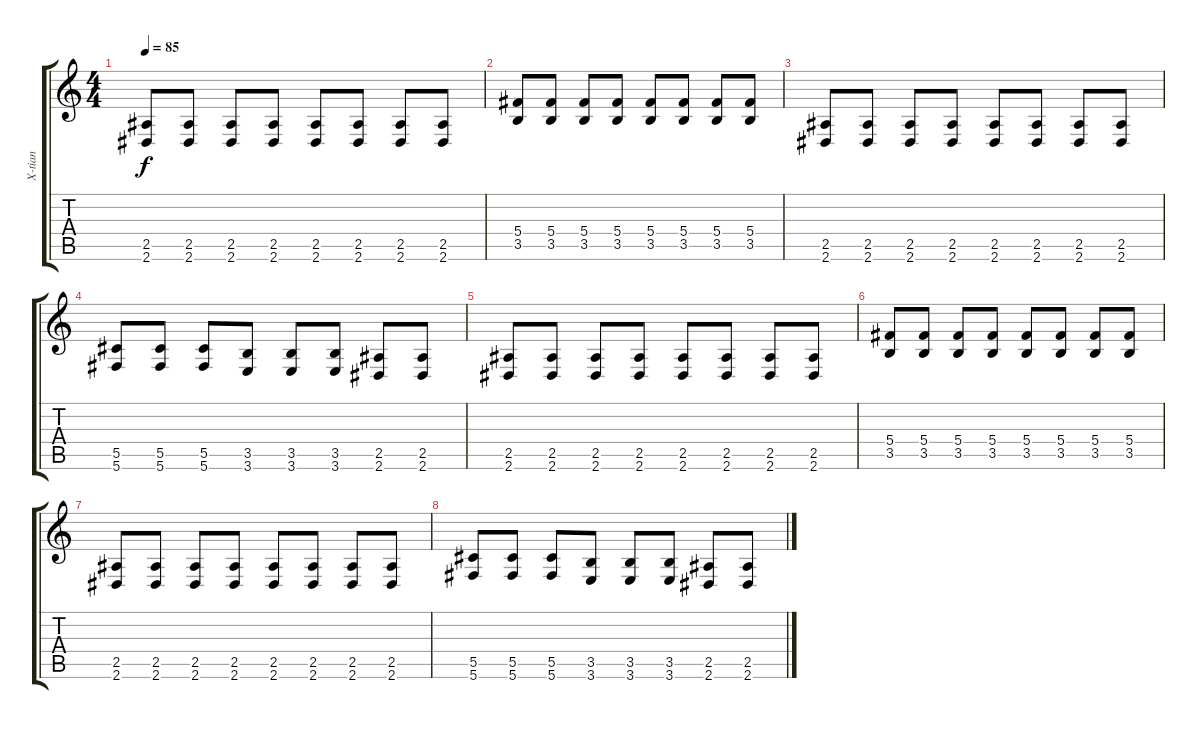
\track ("X-tian" "X-tian") {instrument distortionguitar}
\staff {score tabs}
\tuning (Eb4 Bb3 Gb3 Db3 Ab2 Db2) {hide}
\ts (4 4)
\tempo 85
\clef g2
\ks c
(2.5 2.6).8{dy f} (2.5 2.6).8 (2.5 2.6).8 (2.5 2.6).8 (2.5 2.6).8 (2.5 2.6).8 (2.5 2.6).8 (2.5 2.6).8 |
(5.4 3.5).8 (5.4 3.5).8 (5.4 3.5).8 (5.4 3.5).8 (5.4 3.5).8 (5.4 3.5).8 (5.4 3.5).8 (5.4 3.5).8 |
(2.5 2.6).8 (2.5 2.6).8 (2.5 2.6).8 (2.5 2.6).8 (2.5 2.6).8 (2.5 2.6).8 (2.5 2.6).8 (2.5 2.6).8 |
(5.5 5.6).8 (5.5 5.6).8 (5.5 5.6).8 (3.5 3.6).8 (3.5 3.6).8 (3.5 3.6).8 (2.5 2.6).8 (2.5 2.6).8 |
(2.5 2.6).8 (2.5 2.6).8 (2.5 2.6).8 (2.5 2.6).8 (2.5 2.6).8 (2.5 2.6).8 (2.5 2.6).8 (2.5 2.6).8 |
(5.4 3.5).8 (5.4 3.5).8 (5.4 3.5).8 (5.4 3.5).8 (5.4 3.5).8 (5.4 3.5).8 (5.4 3.5).8 (5.4 3.5).8 |
(2.5 2.6).8 (2.5 2.6).8 (2.5 2.6).8 (2.5 2.6).8 (2.5 2.6).8 (2.5 2.6).8 (2.5 2.6).8 (2.5 2.6).8 |
(5.5 5.6).8 (5.5 5.6).8 (5.5 5.6).8 (3.5 3.6).8 (3.5 3.6).8 (3.5 3.6).8 (2.5 2.6).8 (2.5 2.6).8
